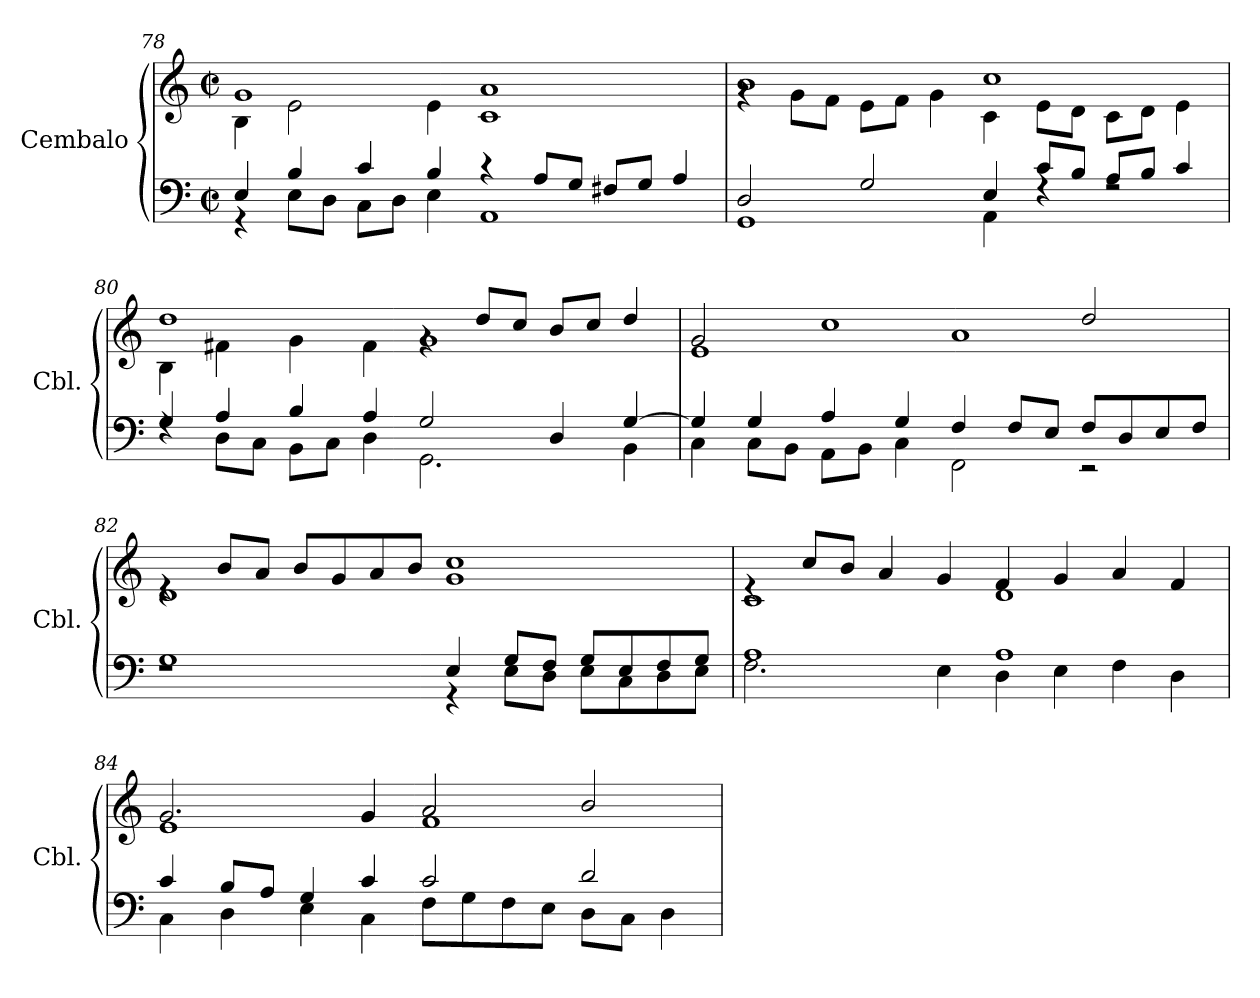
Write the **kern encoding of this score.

**kern	**kern
*part1	*part1
*staff2	*staff1
*I"Cembalo	*
*I'Cbl.	*
*clefF4	*clefG2
*k[]	*k[]
*M4/2	*M4/2
*met(c|)	*met(c|)
=78	=78
*^	*^
4E/	4r	1g	4B\
4B/	8E\L	.	2e\
.	8D\J	.	.
4c/	8C\L	.	.
.	8D\J	.	.
4B/	4E\	.	4e\
4r	1AA	1a	1c
8A/L	.	.	.
8G/J	.	.	.
8F#X/L	.	.	.
8G/J	.	.	.
4A/	.	.	.
=79	=79	=79	=79
2D/	1GG	1b	4rg
.	.	.	8g\L
.	.	.	8f\J
2G/	.	.	8e\L
.	.	.	8f\J
.	.	.	4g\
4E/	4AA\	1cc	4c\
8c/L	4rF	.	8e\L
8B/J	.	.	8d\J
8A/L	2rF	.	8c\L
8B/J	.	.	8d\J
4c/	.	.	4e\
=80	=80	=80	=80
4G/	4rF	1dd	4B\
4A/	8D\L	.	4f#X\
.	8C\J	.	.
4B/	8BB\L	.	4g\
.	8C\J	.	.
4A/	4D\	.	4f#\
2G/	2.GG\	4rg	1g
.	.	8dd/L	.
.	.	8cc/J	.
4D/	.	8b/L	.
.	.	8cc/J	.
[4G/	4BB\	4dd/	.
!!LO:LB:g=z	!!
=81	=81	=81	=81
4G/]	4C\	2g/	1e
4G/	8C\L	.	.
.	8BB\J	.	.
4A/	8AA\L	1cc	.
.	8BB\J	.	.
4G/	4C\	.	.
4F/	2FF\	.	1a
8F/L	.	.	.
8E/J	.	.	.
8F/L	2r	2dd/	.
8D/	.	.	.
8E/	.	.	.
8F/J	.	.	.
=82	=82	=82	=82
1G	1rF	4re	1d
.	.	8b/L	.
.	.	8a/J	.
.	.	8b/L	.
.	.	8g/	.
.	.	8a/	.
.	.	8b/J	.
4E/	4r	1cc	1g
8G/L	8E\L	.	.
8F/J	8D\J	.	.
8G/L	8E\L	.	.
8E/	8C\	.	.
8F/	8D\	.	.
8G/J	8E\J	.	.
=83	=83	=83	=83
1A	2.F\	4re	1c
.	.	8cc/L	.
.	.	8b/J	.
.	.	4a/	.
.	4E\	4g/	.
1A	4D\	4f/	1d
.	4E\	4g/	.
.	4F\	4a/	.
.	4D\	4f/	.
=84	=84	=84	=84
4c/	4C\	2.g/	1e
8B/L	4D\	.	.
8A/J	.	.	.
4G/	4E\	.	.
4c/	4C\	4g/	.
2c/	8F\L	2a/	1f
.	8G\	.	.
.	8F\	.	.
.	8E\J	.	.
2d/	8D\L	2b/	.
.	8C\J	.	.
.	4D\	.	.
*v	*v	*	*
*	*v	*v
=	=
*-	*-
